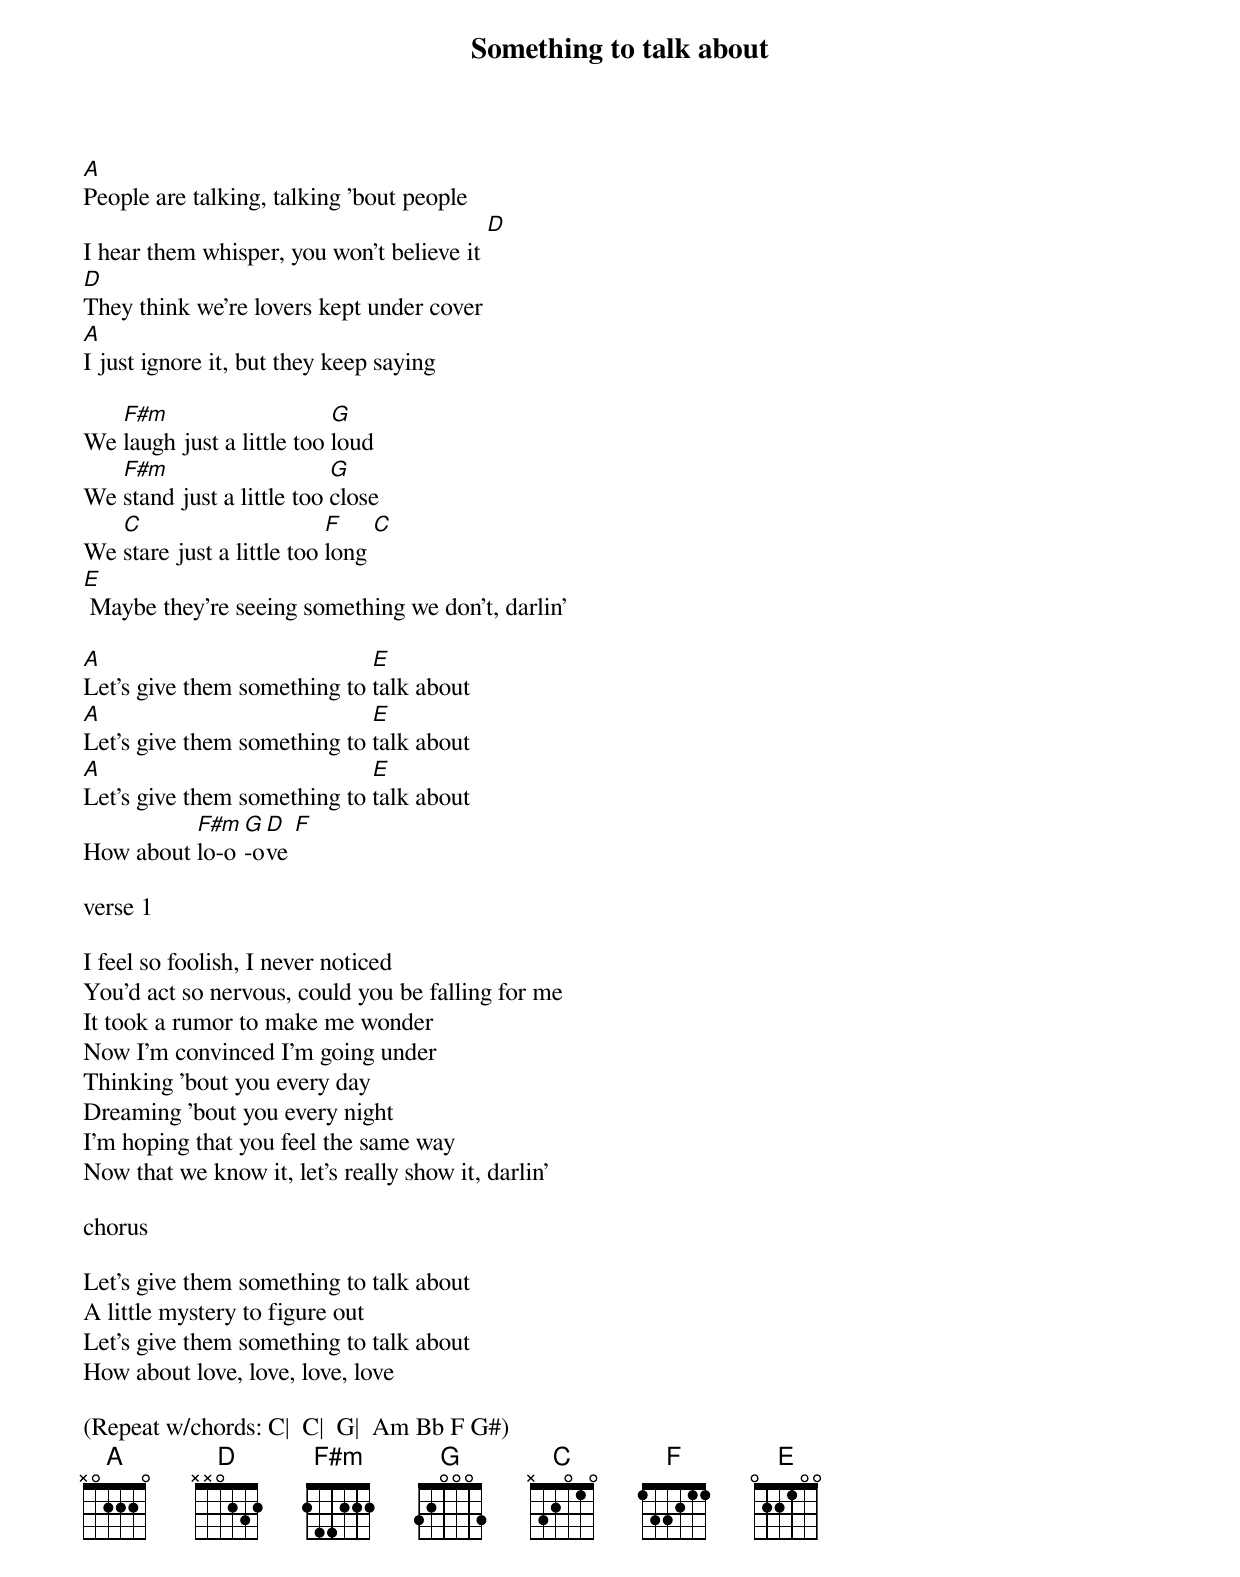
{title:Something to talk about}

[A]People are talking, talking 'bout people
I hear them whisper, you won't believe it [D]
[D]They think we're lovers kept under cover
[A]I just ignore it, but they keep saying

We [F#m]laugh just a little too [G]loud
We [F#m]stand just a little too [G]close
We [C]stare just a little too [F]long [C]
[E] Maybe they're seeing something we don't, darlin'

[A]Let's give them something to [E]talk about
[A]Let's give them something to [E]talk about
[A]Let's give them something to [E]talk about
How about [F#m]lo-o[G]-o[D]ve [F]

verse 1

I feel so foolish, I never noticed
You'd act so nervous, could you be falling for me
It took a rumor to make me wonder
Now I'm convinced I'm going under
Thinking 'bout you every day
Dreaming 'bout you every night
I'm hoping that you feel the same way
Now that we know it, let's really show it, darlin'

chorus

Let's give them something to talk about
A little mystery to figure out
Let's give them something to talk about
How about love, love, love, love

(Repeat w/chords: C|  C|  G|  Am Bb F G#)
